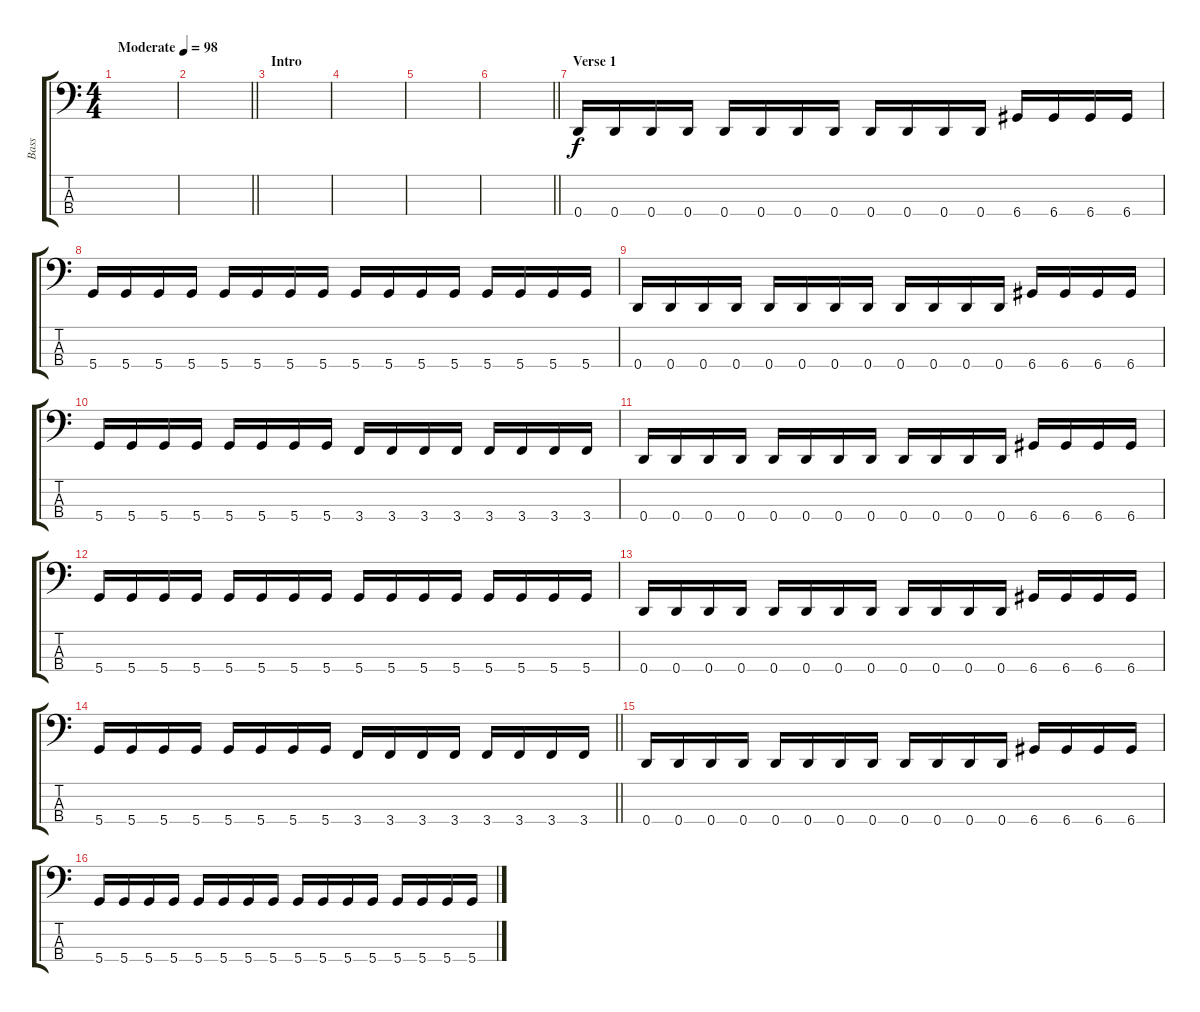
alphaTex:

\track ("Bass" "Bass") {instrument electricbassfinger}
\staff {score tabs}
\tuning (F2 C2 G1 D1) {hide}
\ts (4 4)
\tempo (98 "Moderate")
\clef f4
\ks c
|
\barLineRight lightlight
|
\section ("" "Intro")
|
|
|
\barLineRight lightlight
|
\section ("" "Verse 1")
0.4.16 0.4.16 0.4.16 0.4.16 0.4.16 0.4.16 0.4.16 0.4.16 0.4.16 0.4.16 0.4.16 0.4.16 6.4.16 6.4.16 6.4.16 6.4.16 |
5.4.16 5.4.16 5.4.16 5.4.16 5.4.16 5.4.16 5.4.16 5.4.16 5.4.16 5.4.16 5.4.16 5.4.16 5.4.16 5.4.16 5.4.16 5.4.16 |
0.4.16 0.4.16 0.4.16 0.4.16 0.4.16 0.4.16 0.4.16 0.4.16 0.4.16 0.4.16 0.4.16 0.4.16 6.4.16 6.4.16 6.4.16 6.4.16 |
5.4.16 5.4.16 5.4.16 5.4.16 5.4.16 5.4.16 5.4.16 5.4.16 3.4.16 3.4.16 3.4.16 3.4.16 3.4.16 3.4.16 3.4.16 3.4.16 |
0.4.16 0.4.16 0.4.16 0.4.16 0.4.16 0.4.16 0.4.16 0.4.16 0.4.16 0.4.16 0.4.16 0.4.16 6.4.16 6.4.16 6.4.16 6.4.16 |
5.4.16 5.4.16 5.4.16 5.4.16 5.4.16 5.4.16 5.4.16 5.4.16 5.4.16 5.4.16 5.4.16 5.4.16 5.4.16 5.4.16 5.4.16 5.4.16 |
0.4.16 0.4.16 0.4.16 0.4.16 0.4.16 0.4.16 0.4.16 0.4.16 0.4.16 0.4.16 0.4.16 0.4.16 6.4.16 6.4.16 6.4.16 6.4.16 |
\barLineRight lightlight
5.4.16 5.4.16 5.4.16 5.4.16 5.4.16 5.4.16 5.4.16 5.4.16 3.4.16 3.4.16 3.4.16 3.4.16 3.4.16 3.4.16 3.4.16 3.4.16 |
0.4.16 0.4.16 0.4.16 0.4.16 0.4.16 0.4.16 0.4.16 0.4.16 0.4.16 0.4.16 0.4.16 0.4.16 6.4.16 6.4.16 6.4.16 6.4.16 |
5.4.16 5.4.16 5.4.16 5.4.16 5.4.16 5.4.16 5.4.16 5.4.16 5.4.16 5.4.16 5.4.16 5.4.16 5.4.16 5.4.16 5.4.16 5.4.16
